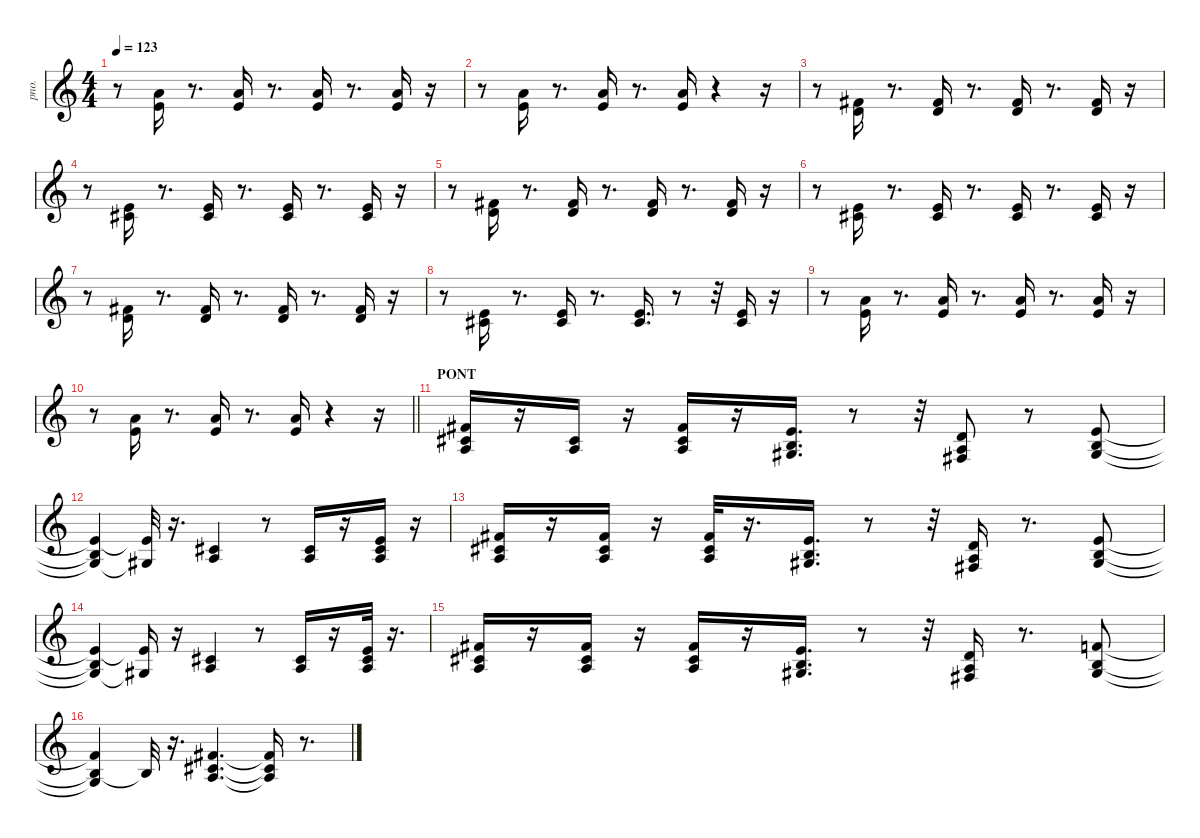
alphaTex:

\defaultSystemsLayout 4
\hideDynamics
\bracketExtendMode nobrackets
\otherSystemsTrackNameOrientation horizontal
\track ("Piano" "pno.") {instrument brightacousticpiano}
\staff {score}
\tuning (E4 B3 G3 D3 A2 E2)
\ts (4 4)
\tempo 123
\clef g2
\ks c
r.8{dy ff beam Down} (5.1 5.2).16{beam Up} r.8{d beam Up} (5.1 5.2).16{beam Up} r.8{d beam Up} (5.1 5.2).16{beam Up} r.8{d beam Up} (5.1 5.2).16{beam Up} r.16{beam Up} |
r.8{beam Down} (5.1 5.2).16{beam Up} r.8{d beam Up} (5.1 5.2).16{beam Up} r.8{d beam Up} (5.1 5.2).16{beam Up} r.4{beam Up} r.16{beam Up} |
r.8{beam Down} (7.2{acc #} 7.3).16{beam Up} r.8{d beam Up} (7.2{acc #} 7.3).16{beam Up} r.8{d beam Up} (7.2{acc #} 7.3).16{beam Up} r.8{d beam Up} (7.2{acc #} 7.3).16{beam Up} r.16{beam Up} |
r.8{beam Down} (0.1 6.3{acc #}).16{beam Up} r.8{d beam Up} (0.1 6.3{acc #}).16{beam Up} r.8{d beam Up} (0.1 6.3{acc #}).16{beam Up} r.8{d beam Up} (0.1 6.3{acc #}).16{beam Up} r.16{beam Up} |
r.8{beam Down} (7.2{acc #} 7.3).16{beam Up} r.8{d beam Up} (7.2{acc #} 7.3).16{beam Up} r.8{d beam Up} (7.2{acc #} 7.3).16{beam Up} r.8{d beam Up} (7.2{acc #} 7.3).16{beam Up} r.16{beam Up} |
r.8{beam Down} (0.1 6.3{acc #}).16{beam Up} r.8{d beam Up} (0.1 6.3{acc #}).16{beam Up} r.8{d beam Up} (0.1 6.3{acc #}).16{beam Up} r.8{d beam Up} (0.1 6.3{acc #}).16{beam Up} r.16{beam Up} |
r.8{beam Down} (7.2{acc #} 7.3).16{beam Up} r.8{d beam Up} (7.2{acc #} 7.3).16{beam Up} r.8{d beam Up} (7.2{acc #} 7.3).16{beam Up} r.8{d beam Up} (7.2{acc #} 7.3).16{beam Up} r.16{beam Up} |
r.8{beam Down} (0.1 6.3{acc #}).16{beam Up} r.8{d beam Up} (0.1 6.3{acc #}).16{beam Up} r.8{d beam Up} (0.1 6.3{acc #}).16{d beam Up} r.8{beam Up} r.32{beam Up} (0.1 6.3{acc #}).16{beam Up} r.16{beam Up} |
r.8{beam Down} (5.1 5.2).16{beam Up} r.8{d beam Up} (5.1 5.2).16{beam Up} r.8{d beam Up} (5.1 5.2).16{beam Up} r.8{d beam Up} (5.1 5.2).16{beam Up} r.16{beam Up} |
\barLineRight lightlight
r.8{beam Down} (5.1 5.2).16{beam Up} r.8{d beam Up} (5.1 5.2).16{beam Up} r.8{d beam Up} (5.1 5.2).16{beam Up} r.4{beam Up} r.16{beam Up} |
\section ("" "PONT")
(2.1{acc #} 2.2{acc #} 2.3).16{beam Up} r.16{beam Up} (2.2{acc #} 2.3).16{beam Up} r.16{beam Up} (2.1{acc #} 2.2{acc #} 2.3).16{beam Up} r.16{beam Up} (0.1 0.2 1.3{acc #}).16{d beam Up} r.8{beam Up} r.32{beam Up} (3.2 2.3 4.4{acc #}).8{beam Up} r.8{beam Up} (0.1 0.2 1.3{acc #}).8{beam Up} |
(0.1{t} 0.2{t} 1.3{t acc #}).4{beam Up} (0.1{t} 1.3{t acc #}).32{beam Up} r.16{d beam Up} (2.2{acc #} 2.3).4{beam Up} r.8{beam Up} (2.2{acc #} 2.3).16{beam Up} r.16{beam Up} (0.1 2.2{acc #} 2.3).16{beam Up} r.16{beam Up} |
(2.1{acc #} 2.2{acc #} 2.3).16{beam Up} r.16{beam Up} (2.1{acc #} 2.2{acc #} 2.3).16{beam Up} r.16{beam Up} (2.1{acc #} 2.2{acc #} 2.3).32{beam Up} r.16{d beam Up} (0.1 0.2 1.3{acc #}).16{d beam Up} r.8{beam Up} r.32{beam Up} (3.2 2.3 4.4{acc #}).16{beam Up} r.8{d beam Up} (0.1 0.2 1.3{acc #}).8{beam Up} |
(0.1{t} 0.2{t} 1.3{t acc #}).4{beam Up} (0.1{t} 1.3{t acc #}).16{beam Up} r.16{beam Up} (2.2{acc #} 2.3).4{beam Up} r.8{beam Up} (2.2{acc #} 2.3).16{beam Up} r.16{beam Up} (0.1 2.2{acc #} 2.3).32{beam Up} r.16{d beam Up} |
(2.1{acc #} 2.2{acc #} 2.3).16{beam Up} r.16{beam Up} (2.1{acc #} 2.2{acc #} 2.3).16{beam Up} r.16{beam Up} (2.1{acc #} 2.2{acc #} 2.3).16{beam Up} r.16{beam Up} (0.1 0.2 1.3{acc #}).16{d beam Up} r.8{beam Up} r.32{beam Up} (3.2 2.3 4.4{acc #}).16{beam Up} r.8{d beam Up} (1.1 0.2 1.3{acc #}).8{beam Up} |
(1.1{t} 0.2{t} 1.3{t acc #}).4{beam Up} 0.2{t}.32{beam Up} r.16{d beam Up} (2.1{acc #} 2.2{acc #} 2.3).4{d beam Up} (2.1{t acc #} 2.2{t acc #} 2.3{t}).16{beam Up} r.8{d beam Up}
